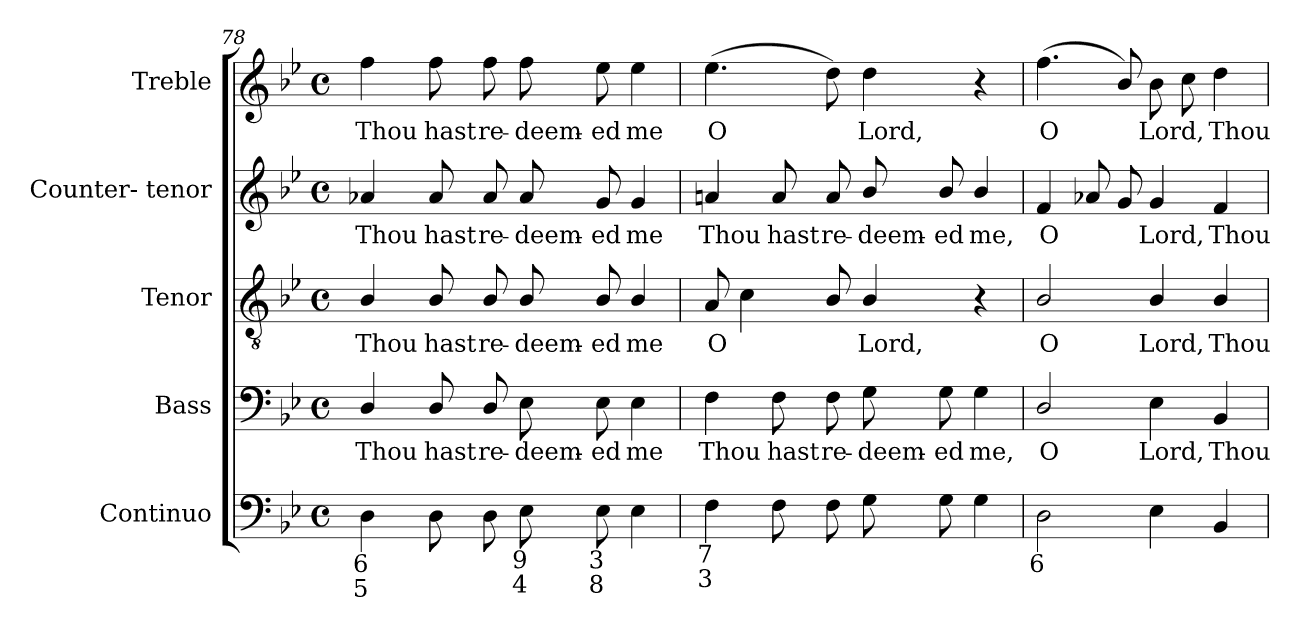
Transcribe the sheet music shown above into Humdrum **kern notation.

**kern	**kern	**text	**kern	**text	**kern	**text	**kern	**text
*part5	*part4	*part4	*part3	*part3	*part2	*part2	*part1	*part1
*staff5	*staff4	*staff4	*staff3	*staff3	*staff2	*staff2	*staff1	*staff1
*I"Continuo	*I"Bass	*	*I"Tenor	*	*I"Counter- tenor	*	*I"Treble	*
*I'C.	*I'B.	*	*I'T.	*	*I'Ct.	*	*I'Tr.	*
*clefF4	*clefF4	*	*clefGv2	*	*clefG2	*	*clefG2	*
*	*	*	*ITrd7c12	*	*	*	*	*
*k[b-e-]	*k[b-e-]	*	*k[b-e-]	*	*k[b-e-]	*	*k[b-e-]	*
*B-:	*B-:	*	*B-:	*	*B-:	*	*B-:	*
*M4/4	*M4/4	*	*M4/4	*	*M4/4	*	*M4/4	*
*met(c)	*met(c)	*	*met(c)	*	*met(c)	*	*met(c)	*
=78	=78	=78	=78	=78	=78	=78	=78	=78
!	!	!LO:LY:b:color=#000000	!	!	!	!	!	!
!	!	!	!	!LO:LY:b:color=#000000	!	!	!	!
!	!	!	!	!	!	!LO:LY:b:color=#000000	!	!
!LO:TX:b:cj:t=6	!	!	!	!	!	!	!	!
!LO:TX:b:cj:t=5	!	!	!	!	!	!	!	!
!	!	!	!	!	!	!	!	!LO:LY:b:color=#000000
4Di\	4Di/	Thou	4BB-i/	Thou	4a-Xi/	Thou	4ffi\	Thou
!	!	!LO:LY:b:color=#000000	!	!	!	!	!	!
!	!	!	!	!LO:LY:b:color=#000000	!	!	!	!
!	!	!	!	!	!	!LO:LY:b:color=#000000	!	!
!	!	!	!	!	!	!	!	!LO:LY:b:color=#000000
8Di\	8Di/	hast	8BB-i/	hast	8a-i/	hast	8ffi\	hast
!	!	!LO:LY:b:color=#000000	!	!	!	!	!	!
!	!	!	!	!LO:LY:b:color=#000000	!	!	!	!
!	!	!	!	!	!	!LO:LY:b:color=#000000	!	!
!	!	!	!	!	!	!	!	!LO:LY:b:color=#000000
8Di\	8Di/	re-	8BB-i/	re-	8a-i/	re-	8ffi\	re-
!	!	!LO:LY:b:color=#000000	!	!	!	!	!	!
!	!	!	!	!LO:LY:b:color=#000000	!	!	!	!
!	!	!	!	!	!	!LO:LY:b:color=#000000	!	!
!LO:TX:b:cj:t=9	!	!	!	!	!	!	!	!
!LO:TX:b:cj:t=4	!	!	!	!	!	!	!	!
!	!	!	!	!	!	!	!	!LO:LY:b:color=#000000
8E-i\	8E-i\	-deem-	8BB-i/	-deem-	8a-i/	-deem-	8ffi\	-deem-
!	!	!LO:LY:b:color=#000000	!	!	!	!	!	!
!	!	!	!	!LO:LY:b:color=#000000	!	!	!	!
!	!	!	!	!	!	!LO:LY:b:color=#000000	!	!
!LO:TX:b:cj:t=3	!	!	!	!	!	!	!	!
!LO:TX:b:cj:t=8	!	!	!	!	!	!	!	!
!	!	!	!	!	!	!	!	!LO:LY:b:color=#000000
8E-i\	8E-i\	-ed	8BB-i/	-ed	8gi/	-ed	8ee-i\	-ed
!	!	!LO:LY:b:color=#000000	!	!	!	!	!	!
!	!	!	!	!LO:LY:b:color=#000000	!	!	!	!
!	!	!	!	!	!	!LO:LY:b:color=#000000	!	!
!	!	!	!	!	!	!	!	!LO:LY:b:color=#000000
4E-i\	4E-i\	me	4BB-i/	me	4gi/	me	4ee-i\	me
=79	=79	=79	=79	=79	=79	=79	=79	=79
!	!	!LO:LY:b:color=#000000	!	!	!	!	!	!
!	!	!	!	!LO:LY:b:color=#000000	!	!	!	!
!	!	!	!	!	!	!LO:LY:b:color=#000000	!	!
!LO:TX:b:cj:t=7	!	!	!	!	!	!	!	!
!LO:TX:b:cj:t=3	!	!	!	!	!	!	!	!
!	!	!	!	!	!	!	!	!LO:LY:b:color=#000000
4Fi\	4Fi\	Thou	8AAi/	O	4ani/	Thou	(4.ee-i\	O
.	.	.	4Ci\	.	.	.	.	.
!	!	!LO:LY:b:color=#000000	!	!	!	!	!	!
!	!	!	!	!	!	!LO:LY:b:color=#000000	!	!
8Fi\	8Fi\	hast	.	.	8ai/	hast	.	.
!	!	!LO:LY:b:color=#000000	!	!	!	!	!	!
!	!	!	!	!	!	!LO:LY:b:color=#000000	!	!
8Fi\	8Fi\	re-	8BB-i/	.	8ai/	re-	8ddi\)	.
!	!	!LO:LY:b:color=#000000	!	!	!	!	!	!
!	!	!	!	!LO:LY:b:color=#000000	!	!	!	!
!	!	!	!	!	!	!LO:LY:b:color=#000000	!	!
!	!	!	!	!	!	!	!	!LO:LY:b:color=#000000
8Gi\	8Gi\	-deem-	4BB-i/	Lord,	8b-i/	-deem-	4ddi\	Lord,
!	!	!LO:LY:b:color=#000000	!	!	!	!	!	!
!	!	!	!	!	!	!LO:LY:b:color=#000000	!	!
8Gi\	8Gi\	-ed	.	.	8b-i/	-ed	.	.
!	!	!LO:LY:b:color=#000000	!	!	!	!	!	!
!	!	!	!	!	!	!LO:LY:b:color=#000000	!	!
4Gi\	4Gi\	me,	4r	.	4b-i/	me,	4r	.
=80	=80	=80	=80	=80	=80	=80	=80	=80
!	!	!LO:LY:b:color=#000000	!	!	!	!	!	!
!	!	!	!	!LO:LY:b:color=#000000	!	!	!	!
!	!	!	!	!	!	!LO:LY:b:color=#000000	!	!
!LO:TX:b:cj:t=6	!	!	!	!	!	!	!	!
!	!	!	!	!	!	!	!	!LO:LY:b:color=#000000
2Di\	2Di/	O	2BB-i/	O	4fi/	O	(4.ffi\	O
.	.	.	.	.	8a-Xi/	.	.	.
.	.	.	.	.	8gi/	.	8b-i/)	.
!	!	!LO:LY:b:color=#000000	!	!	!	!	!	!
!	!	!	!	!LO:LY:b:color=#000000	!	!	!	!
!	!	!	!	!	!	!LO:LY:b:color=#000000	!	!
!	!	!	!	!	!	!	!	!LO:LY:b:color=#000000
4E-i\	4E-i\	Lord,	4BB-i/	Lord,	4gi/	Lord,	8b-i\	Lord,
.	.	.	.	.	.	.	8cci\	.
!	!	!LO:LY:b:color=#000000	!	!	!	!	!	!
!	!	!	!	!LO:LY:b:color=#000000	!	!	!	!
!	!	!	!	!	!	!LO:LY:b:color=#000000	!	!
!	!	!	!	!	!	!	!	!LO:LY:b:color=#000000
4BB-i/	4BB-i/	Thou	4BB-i/	Thou	4fi/	Thou	4ddi\	Thou
=	=	=	=	=	=	=	=	=
*-	*-	*-	*-	*-	*-	*-	*-	*-
